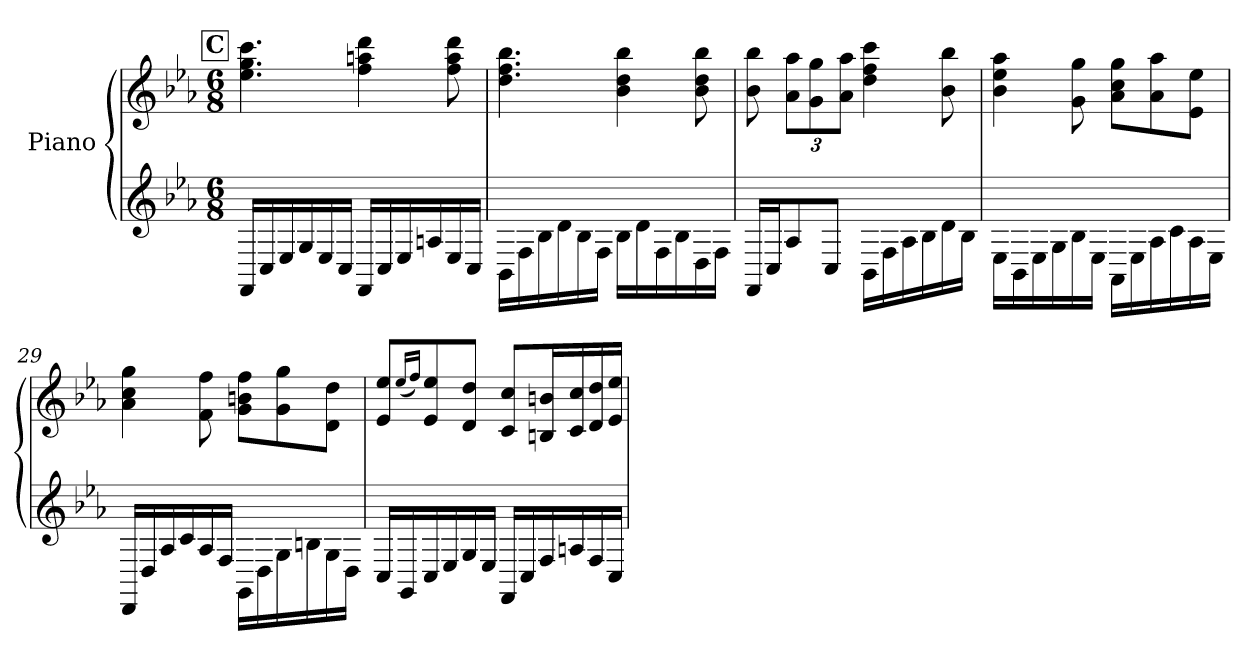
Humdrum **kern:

**kern	**kern
*part1	*part1
*staff2	*staff1
*I"Piano	*
*clefG2	*clefG2
*k[b-e-a-]	*k[b-e-a-]
*c:	*c:
*M6/8	*M6/8
!!LO:REH:place=s1:a:B:fs=14:t=C
=25	=25
16FF/LL	4.ee-\ 4.gg\ 4.ccc\
16C/	.
16E-/	.
16G/	.
16E-/	.
16C/JJ	.
16FF/LL	4ff\ 4aan\ 4ddd\
16C/	.
16E-/	.
16An/	.
16E-/	8ff\ 8aa\ 8ddd\
16C/JJ	.
!!LO:LB:g=z
=26	=26
16BB-\LL	4.dd\ 4.ff\ 4.bb-\
16F\	.
16B-\	.
16d\	.
16B-\	.
16F\JJ	.
16B-\LL	4b-\ 4dd\ 4bb-\
16d\	.
16F\	.
16B-\	.
16D\	8b-\ 8dd\ 8bb-\
16F\JJ	.
=27	=27
16FF/LL	8b-\ 8bb-\
16C/J	.
*	*Xbrackettup
8A-/	12a-\ 12aa-\L
.	12g\ 12gg\
8C/J	.
.	12a-\ 12aa-\J
16BB-\LL	4dd\ 4ff\ 4ccc\
16F\	.
16A-\	.
16B-\	.
16d\	8b-\ 8bb-\
16B-\JJ	.
=28	=28
16E-\LL	4b-\ 4ee-\ 4aa-\
16BB-\	.
16E-\	.
16G\	.
16B-\	8g\ 8gg\
16E-\JJ	.
16AA-\LL	8a-\ 8cc\ 8gg\L
16E-\	.
16A-\	8a-\ 8aa-\
16c\	.
16A-\	8e-\ 8ee-\J
16E-\JJ	.
!!LO:LB:g=z
=29	=29
16DD/LL	4a-\ 4cc\ 4gg\
16D/	.
16A-/	.
16c/	.
16A-/	8f\ 8ff\
16F/JJ	.
16GG\LL	8g\ 8bn\ 8ff\L
16D\	.
16G\	8g\ 8gg\
16Bn\	.
16G\	8d\ 8dd\J
16D\JJ	.
=30	=30
16C/LL	8e-/ 8ee-/L
16GG/	.
.	(<16qee-/LL
.	16qff/JJ)
16C/	8e-/ 8ee-/
16E-/	.
16G/	8d/ 8dd/J
16E-/JJ	.
16FF/LL	8c/ 8cc/L
16C/	.
16F/	16Bn/ 16bn/L
16An/	16c/ 16cc/
16F/	16d/ 16dd/
16C/JJ	16e-/ 16ee-/JJ
=	=
*-	*-
